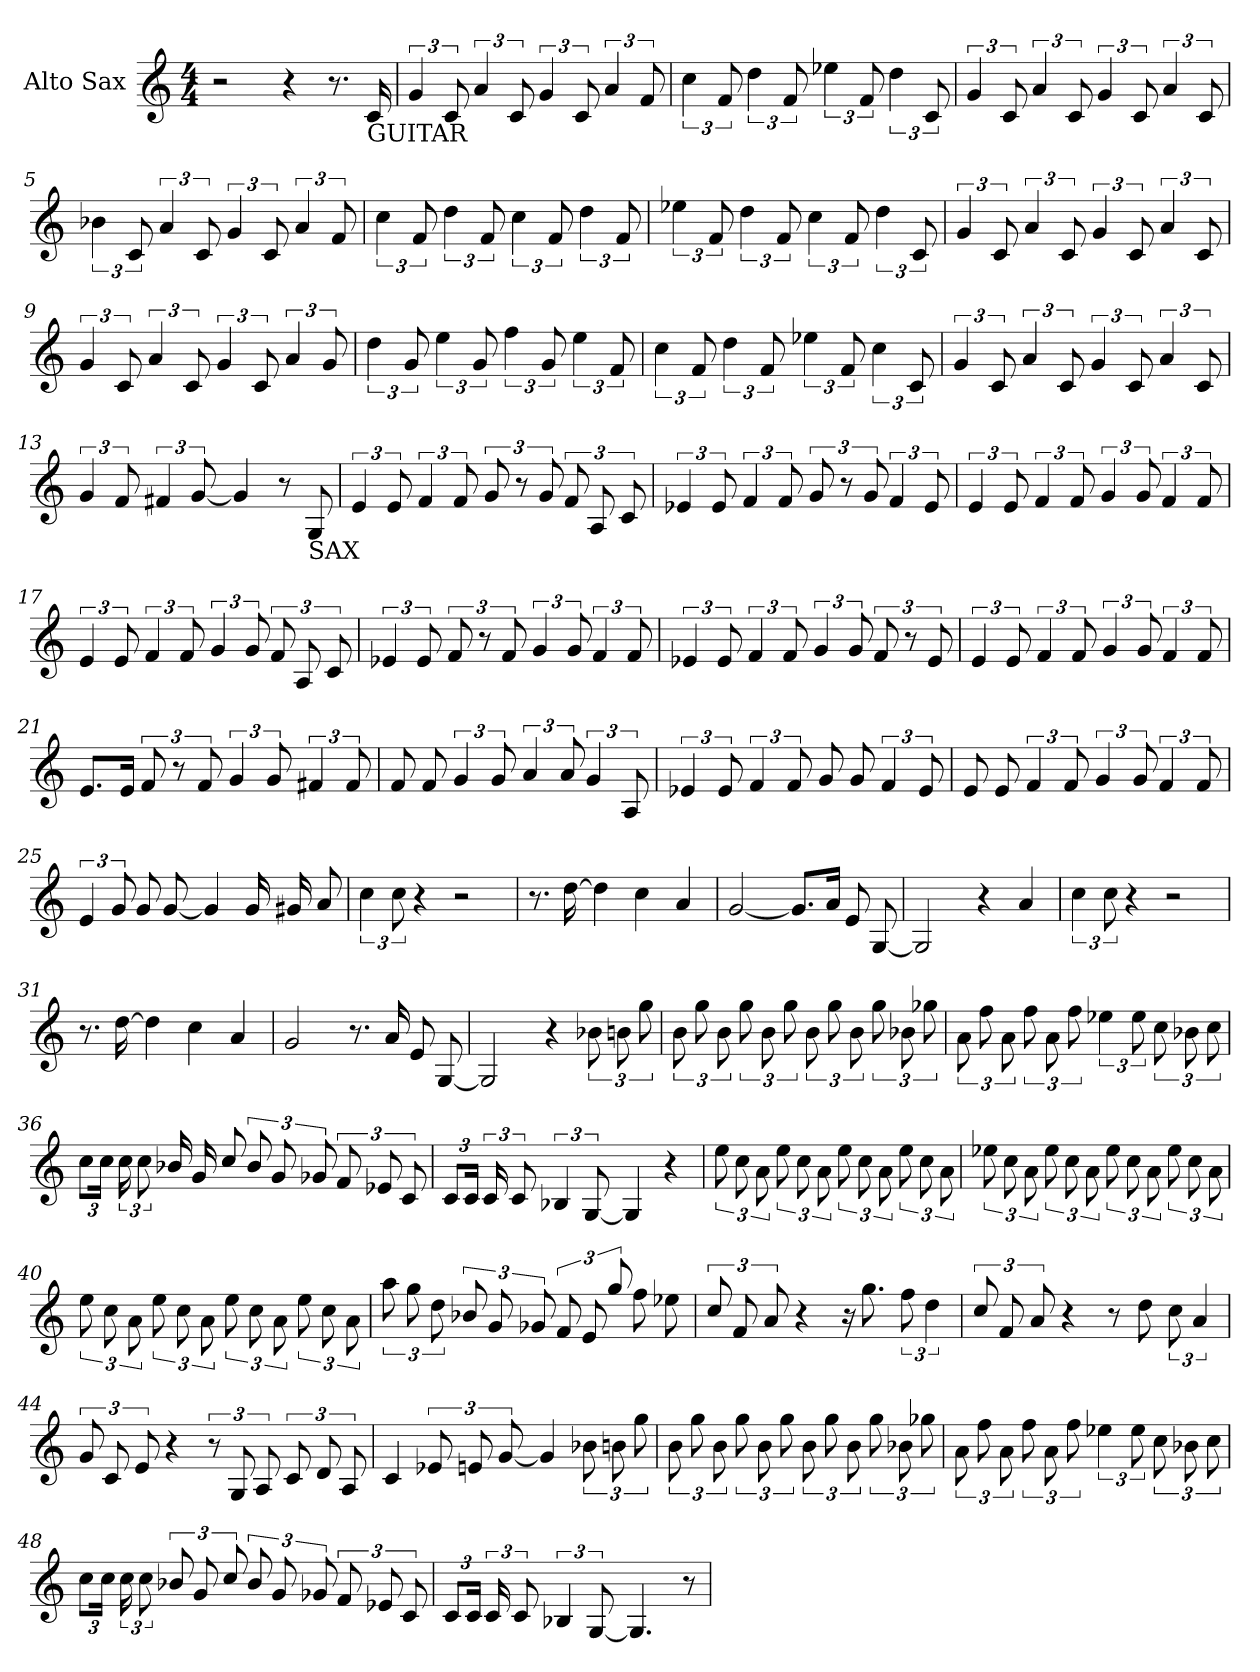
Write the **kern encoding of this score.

**kern
*part1
*staff1
*I"Alto Sax
*I'A Sax.
*clefG2
*k[]
*M4/4
=1
2r
4r
8.r
!LO:TX:b:t=GUITAR
16c/
=2
6g/
12c/
6a/
12c/
6g/
12c/
6a/
12f/
=3
6cc\
12f/
6dd\
12f/
6ee-X\
12f/
6dd\
12c/
=4
6g/
12c/
6a/
12c/
6g/
12c/
6a/
12c/
!!LO:LB:g=z
=5
6b-X\
12c/
6a/
12c/
6g/
12c/
6a/
12f/
=6
6cc\
12f/
6dd\
12f/
6cc\
12f/
6dd\
12f/
=7
6ee-X\
12f/
6dd\
12f/
6cc\
12f/
6dd\
12c/
=8
6g/
12c/
6a/
12c/
6g/
12c/
6a/
12c/
!!LO:LB:g=z
=9
6g/
12c/
6a/
12c/
6g/
12c/
6a/
12g/
=10
6dd\
12g/
6ee\
12g/
6ff\
12g/
6ee\
12f/
=11
6cc\
12f/
6dd\
12f/
6ee-X\
12f/
6cc\
12c/
=12
6g/
12c/
6a/
12c/
6g/
12c/
6a/
12c/
!!LO:LB:g=z
=13
6g/
12f/
6f#X/
[<12g/
4g/]
8r
!LO:TX:b:t=SAX
8G/
=14
6e/
12e/
6f/
12f/
12g/L
12r
12g/
12f/L
12A/
12c/
=15
6e-X/
12e-/
6f/
12f/
12g/L
12r
12g/
6f/
12e-/
=16
6e/
12e/
6f/
12f/
6g/
12g/
6f/
12f/
!!LO:LB:g=z
=17
6e/
12e/
6f/
12f/
6g/
12g/
12f/L
12A/
12c/
=18
6e-X/
12e-/
12f/L
12r
12f/
6g/
12g/
6f/
12f/
=19
6e-X/
12e-/
6f/
12f/
6g/
12g/
12f/L
12r
12e-/
=20
6e/
12e/
6f/
12f/
6g/
12g/
6f/
12f/
!!LO:LB:g=z
=21
8.e/L
16e/J
12f/L
12r
12f/
6g/
12g/
6f#X/
12f#/
=22
8f/L
8f/
6g/
12g/
6a/
12a/
6g/
12A/
=23
6e-X/
12e-/
6f/
12f/
8g/L
8g/
6f/
12e-/
=24
8e/L
8e/
6f/
12f/
6g/
12g/
6f/
12f/
!!LO:LB:g=z
=25
6e/
12g/
8g/L
[<8g/
4g/]
16g/LL
16g#X/J
8a/
=26
6cc\
12cc\
4r
2r
=27
8.r
[>16dd\
4dd\]
4cc\
4a/
=28
[<2g/
8.g/L]
16a/J
8e/L
[<8G/
=29
2G/]
4r
4a/
!!LO:LB:g=z
=30
6cc\
12cc\
4r
2r
=31
8.r
[>16dd\
4dd\]
4cc\
4a/
=32
2g/
8.r
16a/
8e/L
[<8G/
=33
2G/]
4r
12b-X\L
12bn\
12gg\
=34
12b\L
12gg\
12b\
12gg\L
12b\
12gg\
12b\L
12gg\
12b\
12gg\L
12b-X\
12gg-X\
!!LO:LB:g=z
=35
12a\L
12ff\
12a\
12ff\L
12a\
12ff\
6ee-X\
12ee-\
12cc\L
12b-X\
12cc\
=36
12cc\L
24cc\J
24cc\L
12cc\
16b-X/LL
16g/J
8cc/
12b-/L
12g/
12g-X/
12f/L
12e-X/
12c/
=37
12c/L
24c/J
24c/L
12c/
6B-X/
[<12G/
4G/]
4r
!!LO:LB:g=z
=38
12ee\L
12cc\
12a\
12ee\L
12cc\
12a\
12ee\L
12cc\
12a\
12ee\L
12cc\
12a\
=39
12ee-X\L
12cc\
12a\
12ee-\L
12cc\
12a\
12ee-\L
12cc\
12a\
12ee-\L
12cc\
12a\
=40
12ee\L
12cc\
12a\
12ee\L
12cc\
12a\
12ee\L
12cc\
12a\
12ee\L
12cc\
12a\
!!LO:PB:g=z
=41
12aa\L
12gg\
12dd\
12b-X/L
12g/
12g-X/
12f/L
12e/
12gg/
8ff\L
8ee-X\
=42
12cc/L
12f/
12a/
4r
16r
8.gg\
12ff\
6dd\
=43
12cc/L
12f/
12a/
4r
8r
8dd\
12cc\
6a/
=44
12g/L
12c/
12e/
4r
12r
12G/
12A/
12c/L
12d/
12A/
!!LO:LB:g=z
=45
4c/
12e-X/L
12en/
[<12g/
4g/]
12b-X\L
12bn\
12gg\
=46
12b\L
12gg\
12b\
12gg\L
12b\
12gg\
12b\L
12gg\
12b\
12gg\L
12b-X\
12gg-X\
=47
12a\L
12ff\
12a\
12ff\L
12a\
12ff\
6ee-X\
12ee-\
12cc\L
12b-X\
12cc\
!!LO:LB:g=z
=48
12cc\L
24cc\J
24cc\L
12cc\
12b-X/L
12g/
12cc/
12b-/L
12g/
12g-X/
12f/L
12e-X/
12c/
=49
12c/L
24c/J
24c/L
12c/
6B-X/
[<12G/
4.G/]
8r
=
*-
